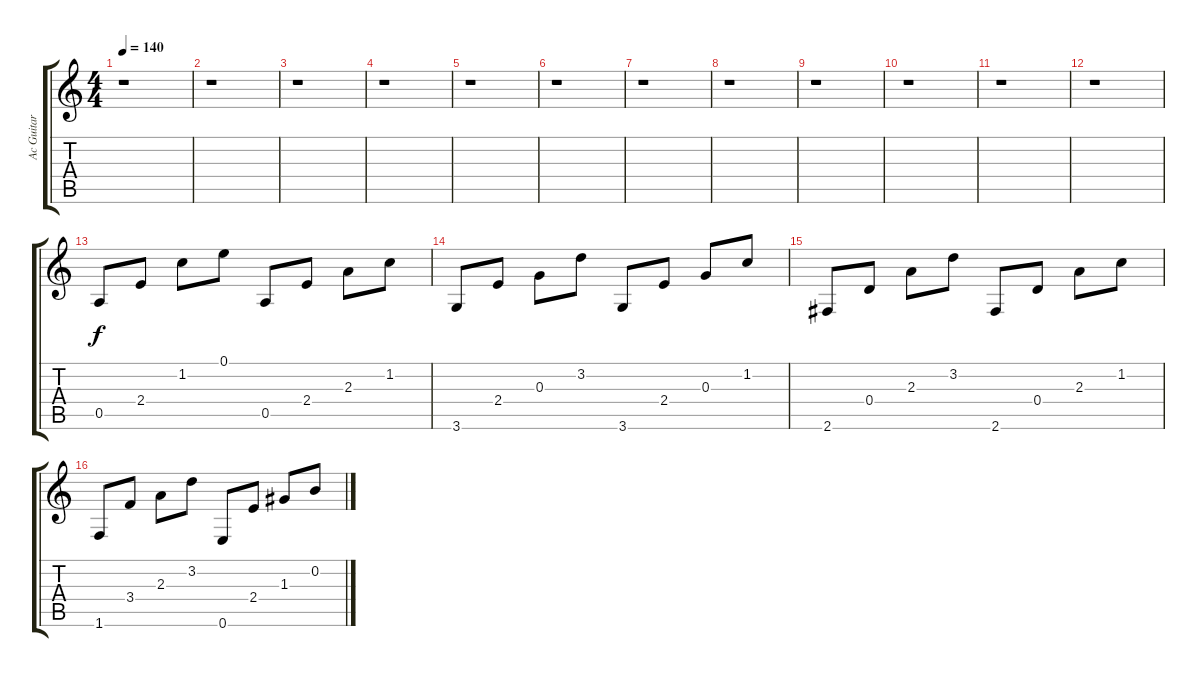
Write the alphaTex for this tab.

\track ("Ac Guitar (nylon)" "Ac Guitar ") {instrument acousticguitarnylon}
\staff {score tabs}
\tuning (E4 B3 G3 D3 A2 E2) {hide}
\ts (4 4)
\tempo 140
\clef g2
\ks c
r.1{dy f} |
r.1 |
r.1 |
r.1 |
r.1 |
r.1 |
r.1 |
r.1 |
r.1 |
r.1 |
r.1 |
r.1 |
0.5.8 2.4.8 1.2.8 0.1.8 0.5.8 2.4.8 2.3.8 1.2.8 |
3.6.8 2.4.8 0.3.8 3.2.8 3.6.8 2.4.8 0.3.8 1.2.8 |
2.6.8 0.4.8 2.3.8 3.2.8 2.6.8 0.4.8 2.3.8 1.2.8 |
1.6.8 3.4.8 2.3.8 3.2.8 0.6.8 2.4.8 1.3.8 0.2.8
